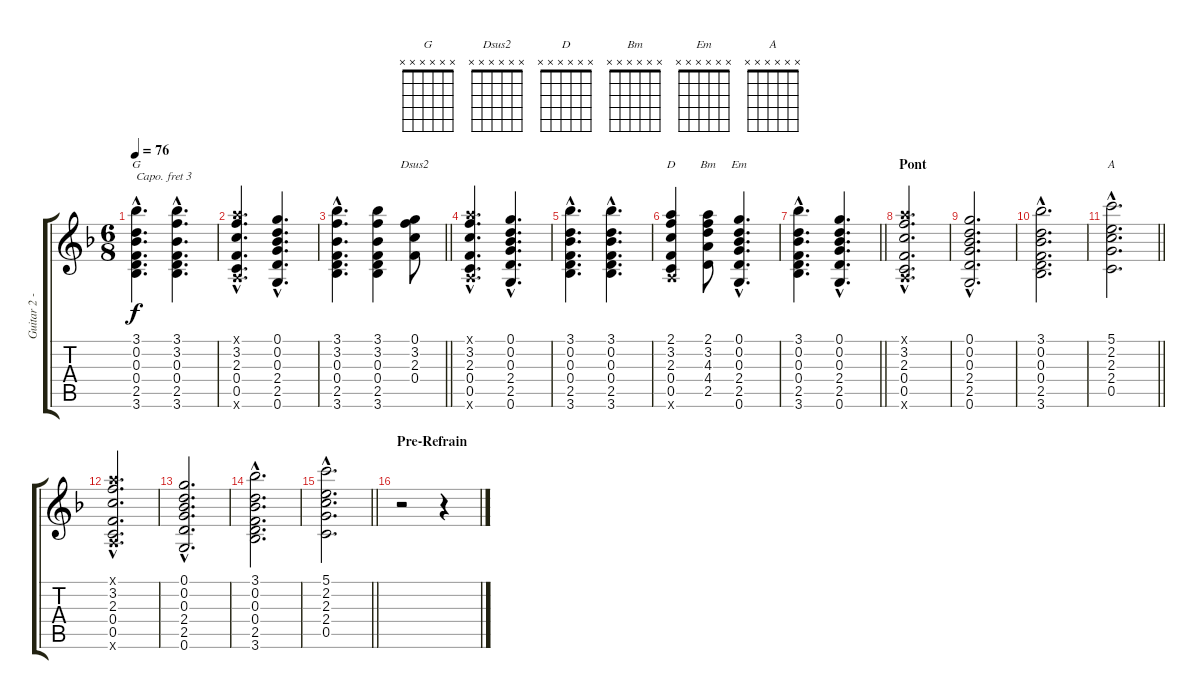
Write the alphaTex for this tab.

\track ("Guitar 2 - Chords (capo 3)" "Guitar 2 -") {instrument acousticguitarnylon}
\staff {score tabs}
\capo 3
\tuning (E4 B3 G3 D3 A2 E2) {hide}
\chord ("G" x x x x x x)
\chord ("Dsus2" x x x x x x)
\chord ("D" x x x x x x)
\chord ("Bm" x x x x x x)
\chord ("Em" x x x x x x)
\chord ("A" x x x x x x)
\ts (6 8)
\tempo 76
\clef g2
\ks f
(3.1{hac} 0.2{hac} 0.3{hac} 0.4{hac} 2.5{hac} 3.6{hac}).4{d ch "G" dy f} (3.1{hac} 3.2{hac} 0.3{hac} 0.4{hac} 2.5{hac} 3.6{hac}).4{d} |
(2.1{hac x} 3.2{hac} 2.3{hac} 0.4{hac} 0.5{hac} 2.6{hac x}).4{d} (0.1{hac} 0.2{hac} 0.3{hac} 2.4{hac} 2.5{hac} 0.6{hac}).4{d} |
\barLineRight lightlight
(3.1{hac} 3.2{hac} 0.3{hac} 0.4{hac} 2.5{hac} 3.6{hac}).4{d} (3.1 3.2 0.3 0.4 2.5 3.6).4 (0.1 3.2 2.3 0.4).8{ch "Dsus2"} |
(2.1{hac x} 3.2{hac} 2.3{hac} 0.4{hac} 0.5{hac} 2.6{hac x}).4{d} (0.1{hac} 0.2{hac} 0.3{hac} 2.4{hac} 2.5{hac} 0.6{hac}).4{d} |
(3.1{hac} 0.2{hac} 0.3{hac} 0.4{hac} 2.5{hac} 3.6{hac}).4{d} (3.1{hac} 0.2{hac} 0.3{hac} 0.4{hac} 2.5{hac} 3.6{hac}).4{d} |
(2.1 3.2 2.3 0.4 0.5 2.6{x}).4{ch "D"} (2.1 3.2 4.3 4.4 2.5).8{ch "Bm"} (0.1{hac} 0.2{hac} 0.3{hac} 2.4{hac} 2.5{hac} 0.6{hac}).4{d ch "Em"} |
\barLineRight lightlight
(3.1{hac} 0.2{hac} 0.3{hac} 0.4{hac} 2.5{hac} 3.6{hac}).4{d} (0.1{hac} 0.2{hac} 0.3{hac} 2.4{hac} 2.5{hac} 0.6{hac}).4{d} |
\section ("" "Pont")
(2.1{hac x} 3.2{hac} 2.3{hac} 0.4{hac} 0.5{hac} 2.6{hac x}).2{d} |
(0.1{hac} 0.2{hac} 0.3{hac} 2.4{hac} 2.5{hac} 0.6{hac}).2{d} |
(3.1{hac} 0.2{hac} 0.3{hac} 0.4{hac} 2.5{hac} 3.6{hac}).2{d} |
\barLineRight lightlight
(5.1{hac} 2.2{hac} 2.3{hac} 2.4{hac} 0.5{hac}).2{d ch "A"} |
(2.1{hac x} 3.2{hac} 2.3{hac} 0.4{hac} 0.5{hac} 2.6{hac x}).2{d} |
(0.1{hac} 0.2{hac} 0.3{hac} 2.4{hac} 2.5{hac} 0.6{hac}).2{d} |
(3.1{hac} 0.2{hac} 0.3{hac} 0.4{hac} 2.5{hac} 3.6{hac}).2{d} |
\barLineRight lightlight
(5.1{hac} 2.2{hac} 2.3{hac} 2.4{hac} 0.5{hac}).2{d} |
\section ("" "Pre-Refrain")
r.2 r.4
